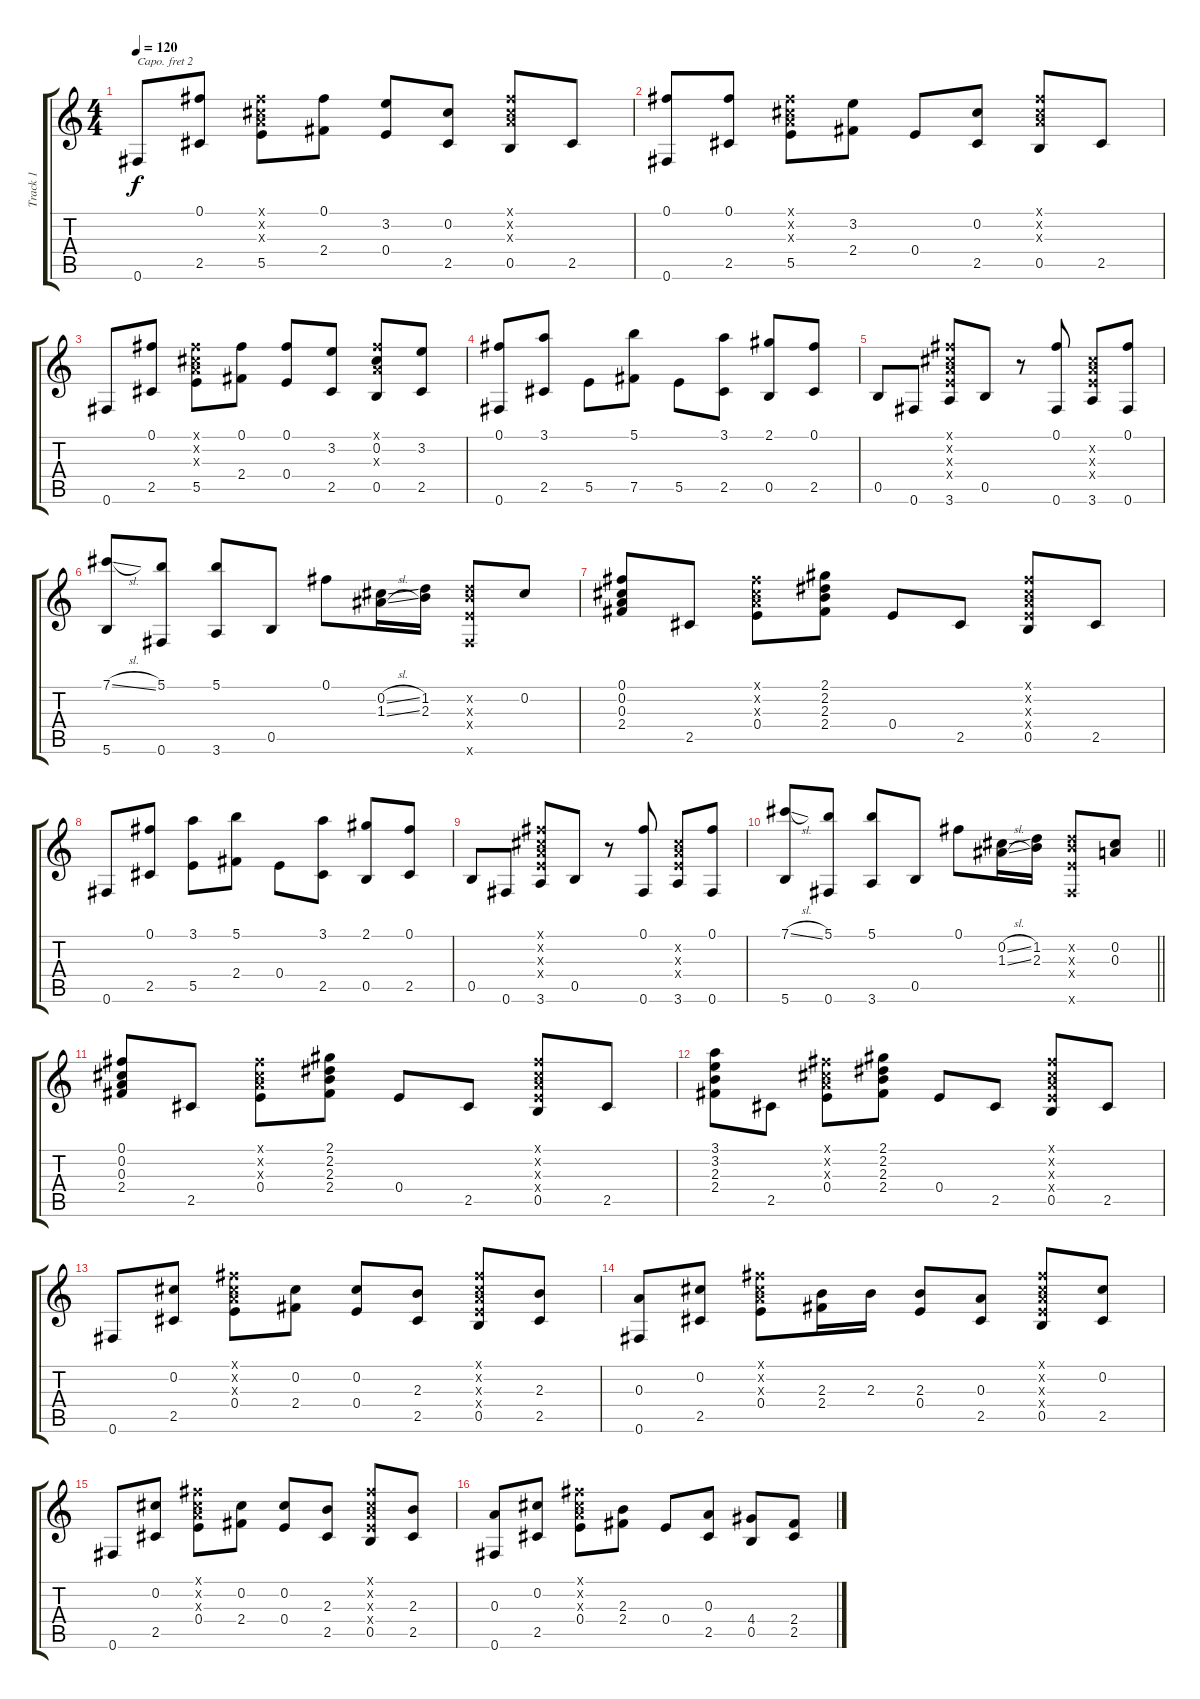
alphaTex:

\track ("Track 1" "Track 1") {instrument slapbass1}
\staff {score tabs}
\capo 2
\tuning (E4 B3 G3 D3 A2 E2) {hide}
\ts (4 4)
\tempo 120
\clef g2
\ks c
0.6.8{dy f} (0.1 2.5).8 (0.1{x} 0.2{x} 0.3{x} 5.5).8 (0.1 2.4).8 (3.2 0.4).8 (0.2 2.5).8 (0.1{x} 0.2{x} 0.3{x} 0.5).8 2.5.8 |
(0.1 0.6).8 (0.1 2.5).8 (0.1{x} 0.2{x} 0.3{x} 5.5).8 (3.2 2.4).8 0.4.8 (0.2 2.5).8 (0.1{x} 0.2{x} 0.3{x} 0.5).8 2.5.8 |
0.6.8 (0.1 2.5).8 (0.1{x} 0.2{x} 0.3{x} 5.5).8 (0.1 2.4).8 (0.1 0.4).8 (3.2 2.5).8 (0.1{x} 0.2 0.3{x} 0.5).8 (3.2 2.5).8 |
(0.1 0.6).8 (3.1 2.5).8 5.5.8 (5.1 7.5).8 5.5.8 (3.1 2.5).8 (2.1 0.5).8 (0.1 2.5).8 |
0.5.8 0.6.8 (0.1{x} 0.2{x} 0.3{x} 0.4{x} 3.6).8 0.5.8 r.8 (0.1 0.6).8 (0.2{x} 0.3{x} 0.4{x} 3.6).8 (0.1 0.6).8 |
(7.1{sl} 5.6).8 (5.1 0.6).8 (5.1 3.6).8 0.5.8 0.1.8 (0.2{sl} 1.3{sl}).16 (1.2 2.3).16 (1.2{x} 2.3{x} 0.4{x} 0.6{x}).8 0.2.8 |
(0.1 0.2 0.3 2.4).8 2.5.8 (0.1{x} 0.2{x} 0.3{x} 0.4).8 (2.1 2.2 2.3 2.4).8 0.4.8 2.5.8 (0.1{x} 0.2{x} 0.3{x} 0.4{x} 0.5).8 2.5.8 |
0.6.8 (0.1 2.5).8 (3.1 5.5).8 (5.1 2.4).8 0.4.8 (3.1 2.5).8 (2.1 0.5).8 (0.1 2.5).8 |
0.5.8 0.6.8 (0.1{x} 0.2{x} 0.3{x} 0.4{x} 3.6).8 0.5.8 r.8 (0.1 0.6).8 (0.2{x} 0.3{x} 0.4{x} 3.6).8 (0.1 0.6).8 |
\barLineRight lightlight
(7.1{sl} 5.6).8 (5.1 0.6).8 (5.1 3.6).8 0.5.8 0.1.8 (0.2{sl} 1.3{sl}).16 (1.2 2.3).16 (1.2{x} 2.3{x} 0.4{x} 0.6{x}).8 (0.2 0.3).8 |
(0.1 0.2 0.3 2.4).8 2.5.8 (0.1{x} 0.2{x} 0.3{x} 0.4).8 (2.1 2.2 2.3 2.4).8 0.4.8 2.5.8 (0.1{x} 0.2{x} 0.3{x} 0.4{x} 0.5).8 2.5.8 |
(3.1 3.2 2.3 2.4).8 2.5.8 (0.1{x} 0.2{x} 0.3{x} 0.4).8 (2.1 2.2 2.3 2.4).8 0.4.8 2.5.8 (0.1{x} 0.2{x} 0.3{x} 0.4{x} 0.5).8 2.5.8 |
0.6.8 (0.2 2.5).8 (0.1{x} 0.2{x} 0.3{x} 0.4).8 (0.2 2.4).8 (0.2 0.4).8 (2.3 2.5).8 (0.1{x} 0.2{x} 0.3{x} 0.4{x} 0.5).8 (2.3 2.5).8 |
(0.3 0.6).8 (0.2 2.5).8 (0.1{x} 0.2{x} 0.3{x} 0.4).8 (2.3 2.4).16 2.3.16 (2.3 0.4).8 (0.3 2.5).8 (0.1{x} 0.2{x} 0.3{x} 0.4{x} 0.5).8 (0.2 2.5).8 |
0.6.8 (0.2 2.5).8 (0.1{x} 0.2{x} 0.3{x} 0.4).8 (0.2 2.4).8 (0.2 0.4).8 (2.3 2.5).8 (0.1{x} 0.2{x} 0.3{x} 0.4{x} 0.5).8 (2.3 2.5).8 |
(0.3 0.6).8 (0.2 2.5).8 (0.1{x} 0.2{x} 0.3{x} 0.4).8 (2.3 2.4).8 0.4.8 (0.3 2.5).8 (4.4 0.5).8 (2.4 2.5).8
